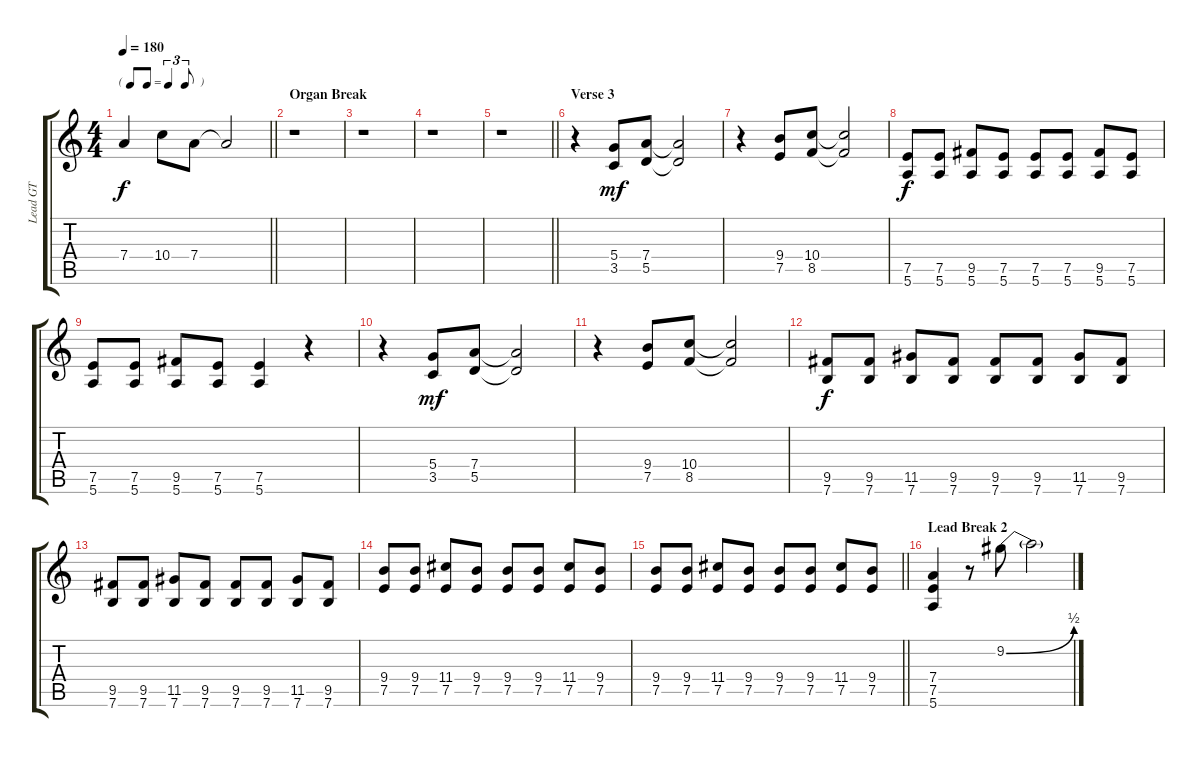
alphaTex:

\track ("Lead GT" "Lead GT") {instrument overdrivenguitar}
\staff {score tabs}
\tuning (E4 B3 G3 D3 A2 E2) {hide}
\ts (4 4)
\tf triplet8th
\tempo 180
\clef g2
\barLineRight lightlight
\ks c
7.4.4{dy f} 10.4.8 7.4.8 7.4{t}.2 |
\section ("" "Organ Break")
r.1 |
r.1 |
r.1 |
\barLineRight lightlight
r.1 |
\section ("" "Verse 3")
r.4 (5.4 3.5).8{dy mf} (7.4 5.5).8 (7.4{t} 5.5{t}).2 |
r.4 (9.4 7.5).8 (10.4 8.5).8 (10.4{t} 8.5{t}).2 |
(7.5 5.6).8{dy f} (7.5 5.6).8 (9.5 5.6).8 (7.5 5.6).8 (7.5 5.6).8 (7.5 5.6).8 (9.5 5.6).8 (7.5 5.6).8 |
(7.5 5.6).8 (7.5 5.6).8 (9.5 5.6).8 (7.5 5.6).8 (7.5 5.6).4 r.4 |
r.4 (5.4 3.5).8{dy mf} (7.4 5.5).8 (7.4{t} 5.5{t}).2 |
r.4 (9.4 7.5).8 (10.4 8.5).8 (10.4{t} 8.5{t}).2 |
(9.5 7.6).8{dy f} (9.5 7.6).8 (11.5 7.6).8 (9.5 7.6).8 (9.5 7.6).8 (9.5 7.6).8 (11.5 7.6).8 (9.5 7.6).8 |
(9.5 7.6).8 (9.5 7.6).8 (11.5 7.6).8 (9.5 7.6).8 (9.5 7.6).8 (9.5 7.6).8 (11.5 7.6).8 (9.5 7.6).8 |
(9.4 7.5).8 (9.4 7.5).8 (11.4 7.5).8 (9.4 7.5).8 (9.4 7.5).8 (9.4 7.5).8 (11.4 7.5).8 (9.4 7.5).8 |
\barLineRight lightlight
(9.4 7.5).8 (9.4 7.5).8 (11.4 7.5).8 (9.4 7.5).8 (9.4 7.5).8 (9.4 7.5).8 (11.4 7.5).8 (9.4 7.5).8 |
\section ("" "Lead Break 2")
(7.4 7.5 5.6).4 r.8 9.2{be (bend 0 0 60 2)}.8 9.2{t}.2
